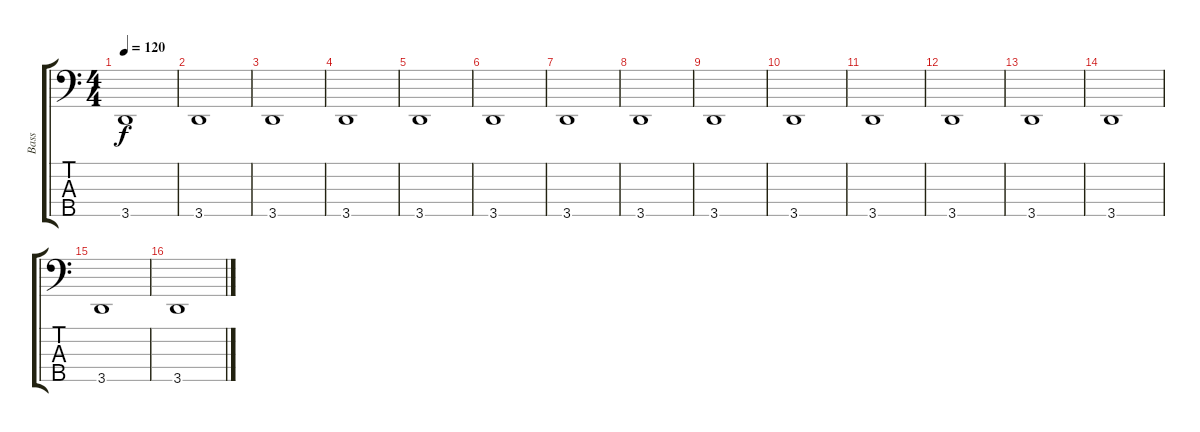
\track ("Bass" "Bass") {instrument electricbassfinger}
\staff {score tabs}
\tuning (G2 D2 A1 E1 B0) {hide}
\ts (4 4)
\tempo 120
\clef f4
\ks c
3.5.1{dy f} |
3.5.1 |
3.5.1 |
3.5.1 |
3.5.1 |
3.5.1 |
3.5.1 |
3.5.1 |
3.5.1 |
3.5.1 |
3.5.1 |
3.5.1 |
3.5.1 |
3.5.1 |
3.5.1 |
3.5.1
